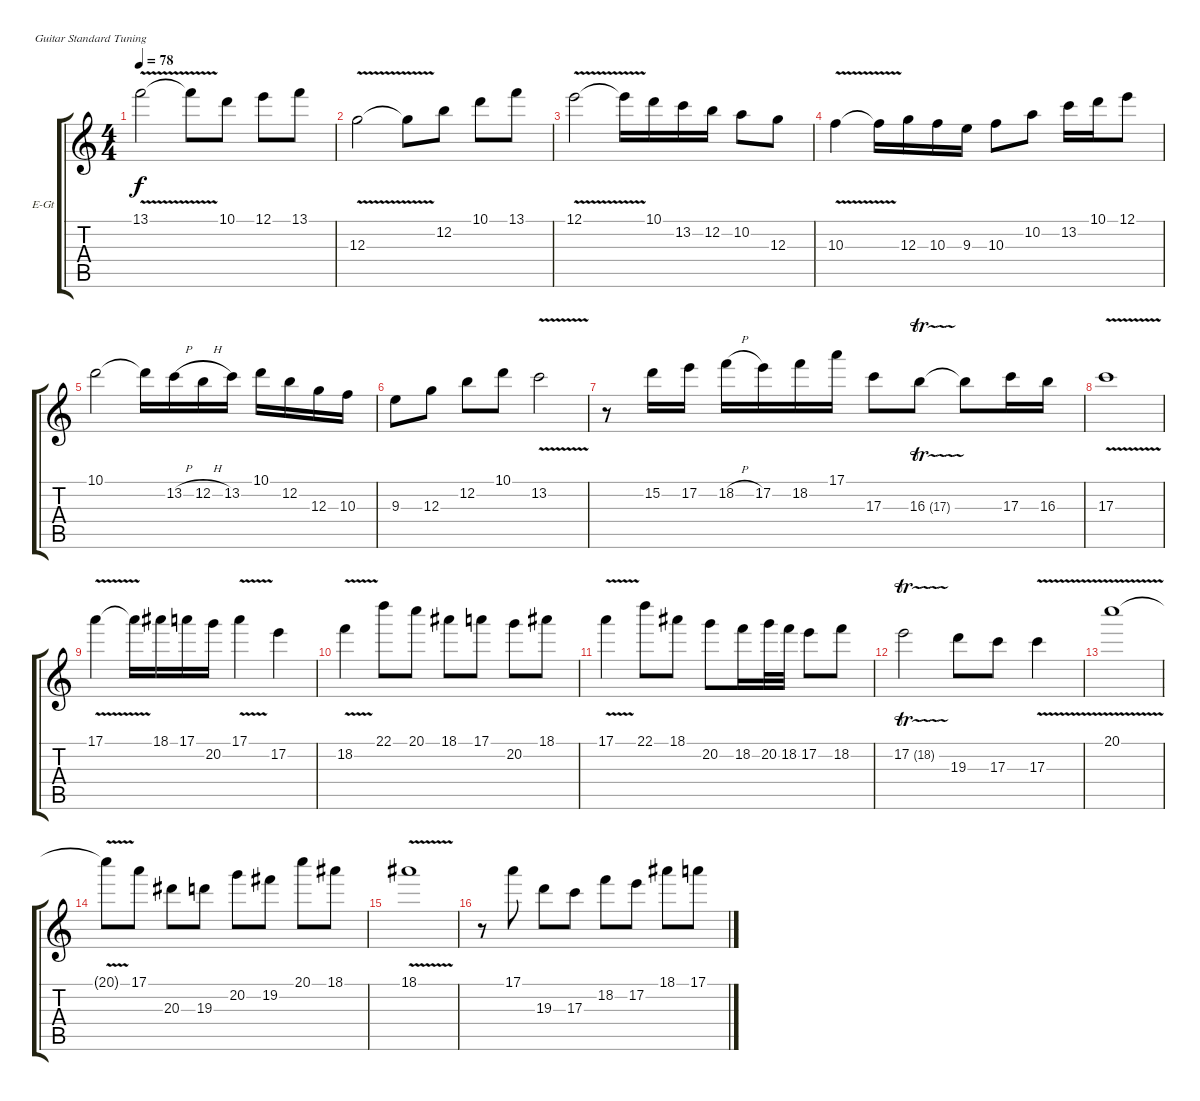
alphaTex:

\bracketExtendMode groupsimilarinstruments
\firstSystemTrackNameOrientation horizontal
\otherSystemsTrackNameOrientation horizontal
\track ("Solo" "E-Gt") {mute instrument distortionguitar}
\staff {score tabs}
\tuning (E4 B3 G3 D3 A2 E2)
\ts (4 4)
\tempo 78
\clef g2
\ks c
13.1{v}.2{dy f} 13.1{v t}.8 10.1.8 12.1.8 13.1.8 |
12.3{v}.2 12.3{v t}.8 12.2.8 10.1.8 13.1.8 |
12.1{v}.2 12.1{v t}.16 10.1.16 13.2.16 12.2.16 10.2.8 12.3.8 |
10.3{v}.4 10.3{v t}.16 12.3.16 10.3.16 9.3.16 10.3.8 10.2.8 13.2.16 10.1.16 12.1.8 |
10.1.2 10.1{t}.16 13.2{h}.16 12.2{h}.16 13.2.16 10.1.16 12.2.16 12.3.16 10.3.16 |
9.3.8 12.3.8 12.2.8 10.1.8 13.2{v}.2 |
r.8 15.2.16 17.2.16 18.2{h}.16 17.2.16 18.2.16 17.1.16 17.3.8 16.3{tr (17 16)}.8 16.3{t}.8 17.3.16 16.3.16 |
17.3{v}.1 |
17.1{v}.4 17.1{v t}.16 18.1.16 17.1.16 20.2.16 17.1{v}.4 17.2.4 |
18.2{v}.4 22.1.8 20.1.8 18.1.8 17.1.8 20.2.8 18.1.8 |
17.1{v}.4 22.1.8 18.1.8 20.2.8 18.2.16 20.2.32 18.2.32 17.2.8 18.2.8 |
17.2{tr (18 16)}.2 19.3.8 17.3.8 17.3{v}.4 |
20.1{v}.1 |
20.1{v t}.8 17.1.8 20.3.8 19.3.8 20.2.8 19.2.8 20.1.8 18.1.8 |
18.1{v}.1 |
r.8 17.1.8 19.3.8 17.3.8 18.2.8 17.2.8 18.1.8 17.1.8
